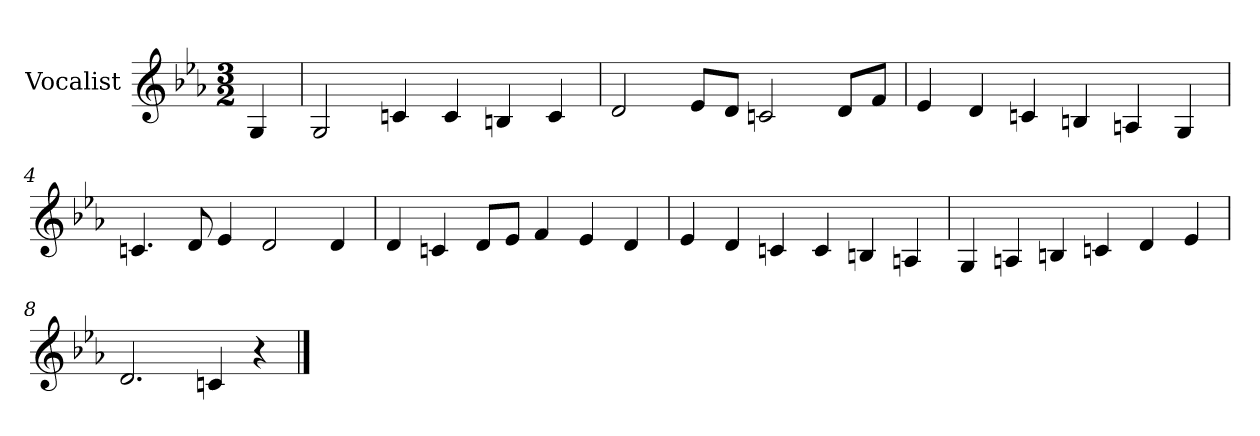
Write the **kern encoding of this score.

**kern
*part1
*staff1
*I"Vocalist
*k[b-e-a-]
*c:
*M3/2
=
4G
=1
2G
4cn
4c
4B
4c
=2
2d
8e-L
8dJ
2cn
8dL
8fJ
=3
4e-
4d
4cn
4B
4An
4G
=4
4.cn
8d
4e-
2d
4d
=5
4d
4cn
8dL
8e-J
4f
4e-
4d
=6
4e-
4d
4cn
4c
4B
4An
=7
4G
4An
4B
4cn
4d
4e-
=8
2.d
4cn
4r
==
*-
